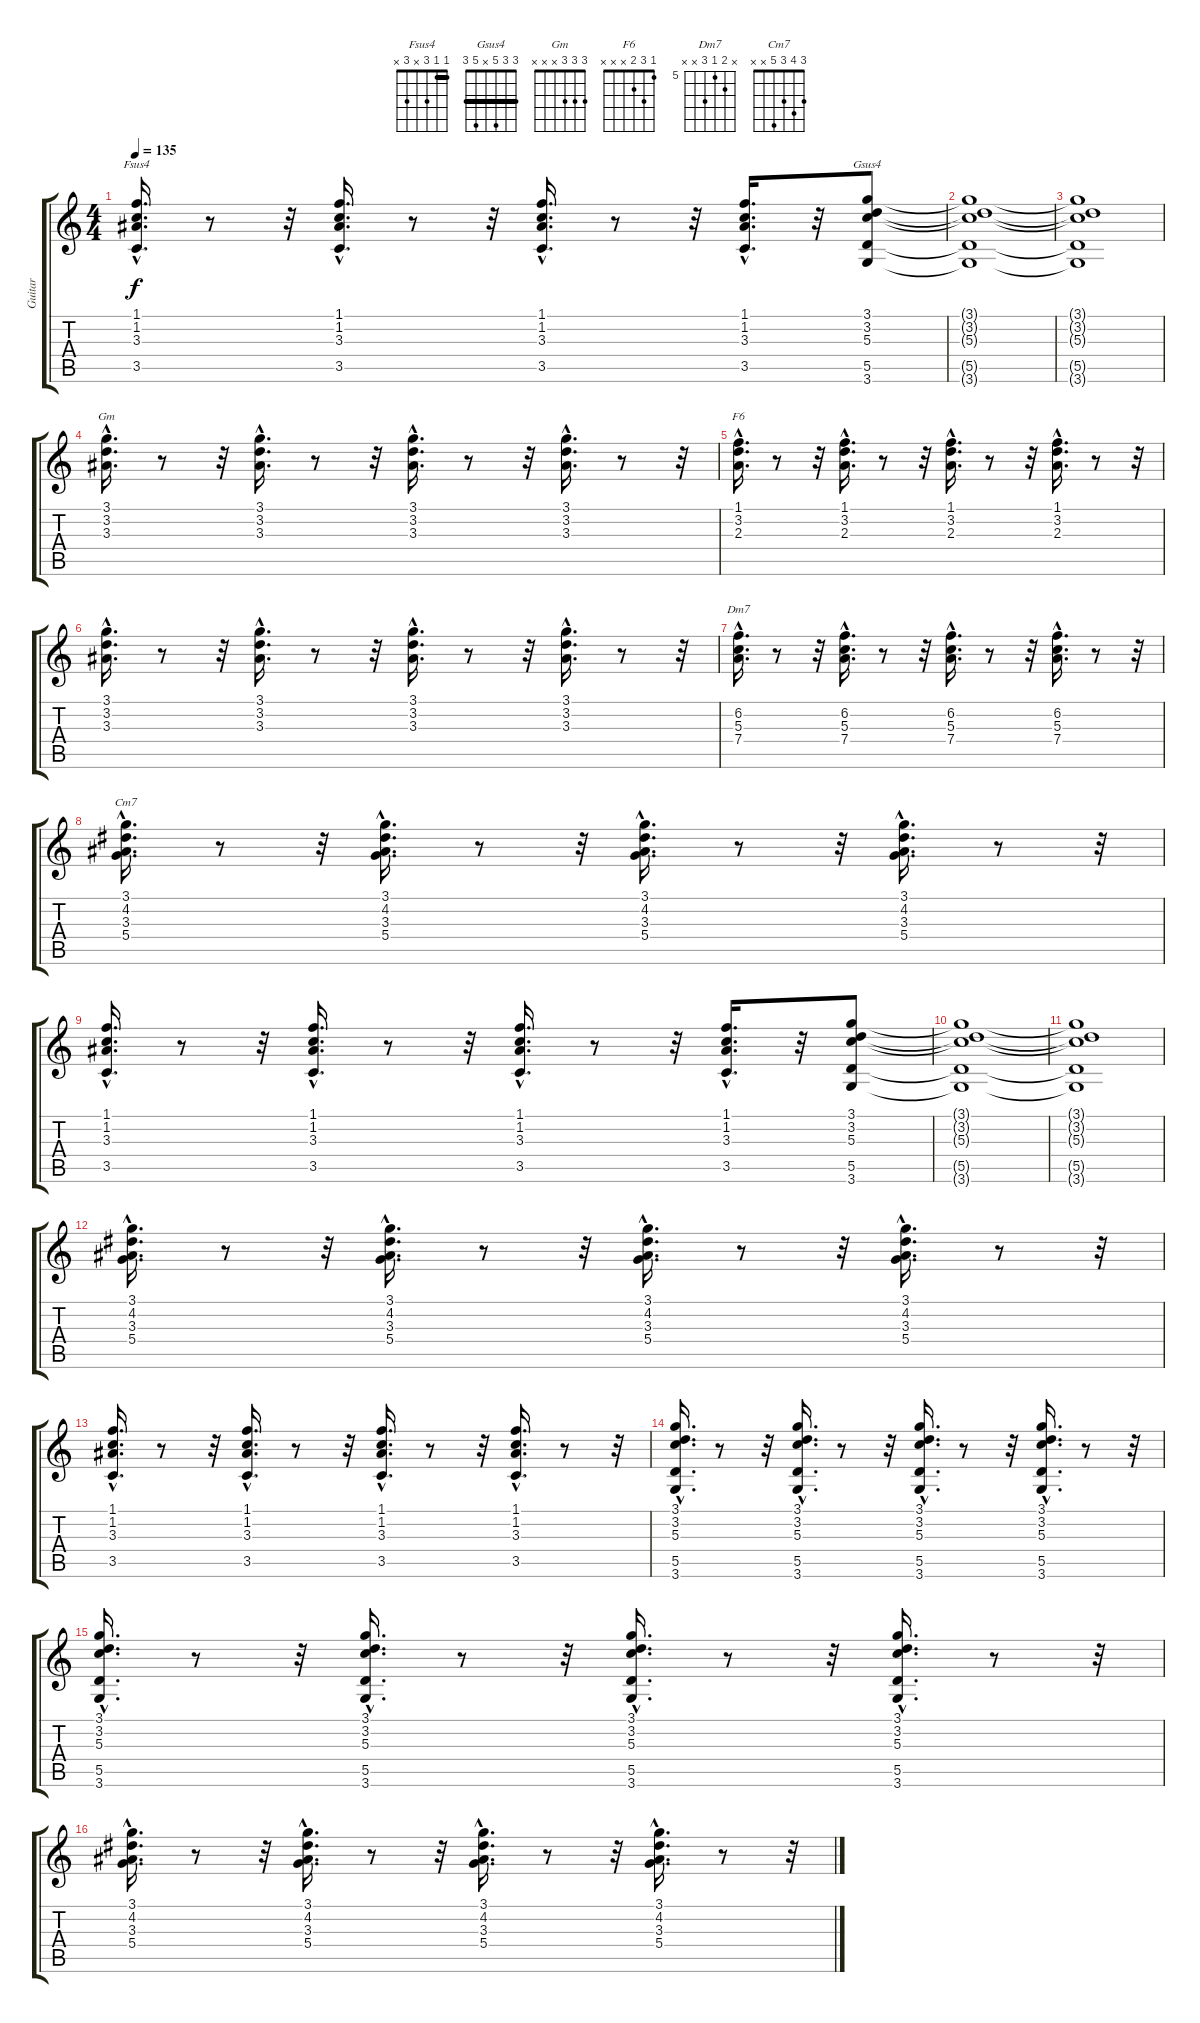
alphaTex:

\track ("Guitar" "Guitar") {instrument overdrivenguitar}
\staff {score tabs}
\tuning (E4 B3 G3 D3 A2 E2) {hide}
\chord ("Fsus4" 1 1 3 x 3 x) {barre 1}
\chord ("Gsus4" 3 3 5 x 5 3) {barre 3}
\chord ("Gm" 3 3 3 x x x)
\chord ("F6" 1 3 2 x x x)
\chord ("Dm7" x 6 5 7 x x) {firstfret 5}
\chord ("Cm7" 3 4 3 5 x x)
\ts (4 4)
\tempo 135
\clef g2
\ks c
(1.1{hac} 1.2{hac} 3.3{hac} 3.5{hac}).16{d ch "Fsus4" dy f} r.8 r.32 (1.1{hac} 1.2{hac} 3.3{hac} 3.5{hac}).16{d} r.8 r.32 (1.1{hac} 1.2{hac} 3.3{hac} 3.5{hac}).16{d} r.8 r.32 (1.1{hac} 1.2{hac} 3.3{hac} 3.5{hac}).16{d} r.32 (3.1 3.2 5.3 5.5 3.6).8{ch "Gsus4"} |
(3.1{t} 3.2{t} 5.3{t} 5.5{t} 3.6{t}).1 |
(3.1{t} 3.2{t} 5.3{t} 5.5{t} 3.6{t}).1 |
(3.1{hac} 3.2{hac} 3.3{hac}).16{d ch "Gm"} r.8 r.32 (3.1{hac} 3.2{hac} 3.3{hac}).16{d} r.8 r.32 (3.1{hac} 3.2{hac} 3.3{hac}).16{d} r.8 r.32 (3.1{hac} 3.2{hac} 3.3{hac}).16{d} r.8 r.32 |
(1.1{hac} 3.2{hac} 2.3{hac}).16{d ch "F6"} r.8 r.32 (1.1{hac} 3.2{hac} 2.3{hac}).16{d} r.8 r.32 (1.1{hac} 3.2{hac} 2.3{hac}).16{d} r.8 r.32 (1.1{hac} 3.2{hac} 2.3{hac}).16{d} r.8 r.32 |
(3.1{hac} 3.2{hac} 3.3{hac}).16{d} r.8 r.32 (3.1{hac} 3.2{hac} 3.3{hac}).16{d} r.8 r.32 (3.1{hac} 3.2{hac} 3.3{hac}).16{d} r.8 r.32 (3.1{hac} 3.2{hac} 3.3{hac}).16{d} r.8 r.32 |
(6.2{hac} 5.3{hac} 7.4{hac}).16{d ch "Dm7"} r.8 r.32 (6.2{hac} 5.3{hac} 7.4{hac}).16{d} r.8 r.32 (6.2{hac} 5.3{hac} 7.4{hac}).16{d} r.8 r.32 (6.2{hac} 5.3{hac} 7.4{hac}).16{d} r.8 r.32 |
(3.1{hac} 4.2{hac} 3.3{hac} 5.4{hac}).16{d ch "Cm7"} r.8 r.32 (3.1{hac} 4.2{hac} 3.3{hac} 5.4{hac}).16{d} r.8 r.32 (3.1{hac} 4.2{hac} 3.3{hac} 5.4{hac}).16{d} r.8 r.32 (3.1{hac} 4.2{hac} 3.3{hac} 5.4{hac}).16{d} r.8 r.32 |
(1.1{hac} 1.2{hac} 3.3{hac} 3.5{hac}).16{d} r.8 r.32 (1.1{hac} 1.2{hac} 3.3{hac} 3.5{hac}).16{d} r.8 r.32 (1.1{hac} 1.2{hac} 3.3{hac} 3.5{hac}).16{d} r.8 r.32 (1.1{hac} 1.2{hac} 3.3{hac} 3.5{hac}).16{d} r.32 (3.1 3.2 5.3 5.5 3.6).8 |
(3.1{t} 3.2{t} 5.3{t} 5.5{t} 3.6{t}).1 |
(3.1{t} 3.2{t} 5.3{t} 5.5{t} 3.6{t}).1 |
(3.1{hac} 4.2{hac} 3.3{hac} 5.4{hac}).16{d} r.8 r.32 (3.1{hac} 4.2{hac} 3.3{hac} 5.4{hac}).16{d} r.8 r.32 (3.1{hac} 4.2{hac} 3.3{hac} 5.4{hac}).16{d} r.8 r.32 (3.1{hac} 4.2{hac} 3.3{hac} 5.4{hac}).16{d} r.8 r.32 |
(1.1{hac} 1.2{hac} 3.3{hac} 3.5{hac}).16{d} r.8 r.32 (1.1{hac} 1.2{hac} 3.3{hac} 3.5{hac}).16{d} r.8 r.32 (1.1{hac} 1.2{hac} 3.3{hac} 3.5{hac}).16{d} r.8 r.32 (1.1{hac} 1.2{hac} 3.3{hac} 3.5{hac}).16{d} r.8 r.32 |
(3.1{hac} 3.2{hac} 5.3{hac} 5.5{hac} 3.6{hac}).16{d} r.8 r.32 (3.1{hac} 3.2{hac} 5.3{hac} 5.5{hac} 3.6{hac}).16{d} r.8 r.32 (3.1{hac} 3.2{hac} 5.3{hac} 5.5{hac} 3.6{hac}).16{d} r.8 r.32 (3.1{hac} 3.2{hac} 5.3{hac} 5.5{hac} 3.6{hac}).16{d} r.8 r.32 |
(3.1{hac} 3.2{hac} 5.3{hac} 5.5{hac} 3.6{hac}).16{d} r.8 r.32 (3.1{hac} 3.2{hac} 5.3{hac} 5.5{hac} 3.6{hac}).16{d} r.8 r.32 (3.1{hac} 3.2{hac} 5.3{hac} 5.5{hac} 3.6{hac}).16{d} r.8 r.32 (3.1{hac} 3.2{hac} 5.3{hac} 5.5{hac} 3.6{hac}).16{d} r.8 r.32 |
(3.1{hac} 4.2{hac} 3.3{hac} 5.4{hac}).16{d} r.8 r.32 (3.1{hac} 4.2{hac} 3.3{hac} 5.4{hac}).16{d} r.8 r.32 (3.1{hac} 4.2{hac} 3.3{hac} 5.4{hac}).16{d} r.8 r.32 (3.1{hac} 4.2{hac} 3.3{hac} 5.4{hac}).16{d} r.8 r.32
